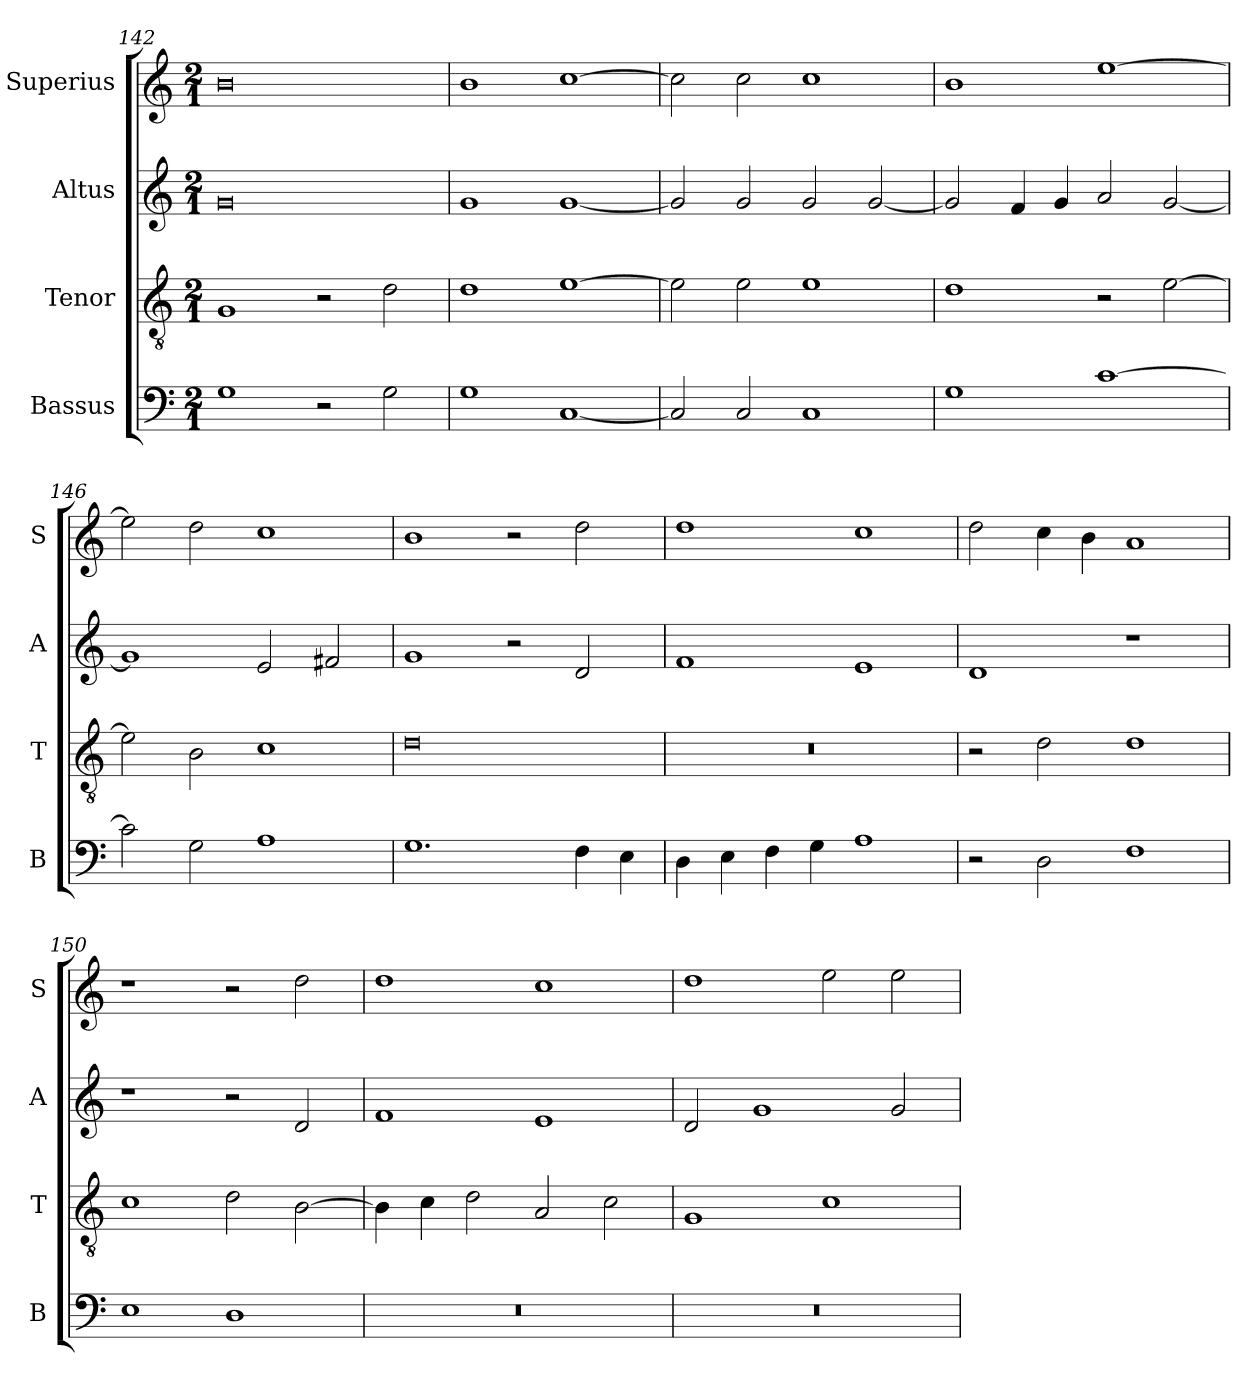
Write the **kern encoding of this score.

**kern	**kern	**kern	**kern
*part4	*part3	*part2	*part1
*staff4	*staff3	*staff2	*staff1
*I"Bassus	*I"Tenor	*I"Altus	*I"Superius
*I'B	*I'T	*I'A	*I'S
*clefF4	*clefGv2	*clefG2	*clefG2
*k[]	*k[]	*k[]	*k[]
*C:	*C:	*C:	*C:
*M2/1	*M2/1	*M2/1	*M2/1
=142	=142	=142	=142
1G	1G	0g	0b
2r	2r	.	.
2G	2d	.	.
=143	=143	=143	=143
1G	1d	1g	1b
[1C	[1e	[1g	[1cc
=144	=144	=144	=144
2C]	2e]	2g]	2cc]
2C	2e	2g	2cc
1C	1e	2g	1cc
.	.	[2g	.
=145	=145	=145	=145
1G	1d	2g]	1b
.	.	4f	.
.	.	4g	.
[1c	2r	2a	[1ee
.	[2e	[2g	.
=146	=146	=146	=146
2c]	2e]	1g]	2ee]
2G	2B	.	2dd
1A	1c	2e	1cc
.	.	2f#X	.
=147	=147	=147	=147
1.G	0d	1g	1b
.	.	2r	2r
4F	.	2d	2dd
4E	.	.	.
=148	=148	=148	=148
4D	0r	1f	1dd
4E	.	.	.
4F	.	.	.
4G	.	.	.
1A	.	1e	1cc
=149	=149	=149	=149
2r	2r	1d	2dd
2D	2d	.	4cc
.	.	.	4b
1F	1d	1r	1a
=150	=150	=150	=150
1E	1c	1r	1r
1D	2d	2r	2r
.	[2B	2d	2dd
=151	=151	=151	=151
0r	4B]	1f	1dd
.	4c	.	.
.	2d	.	.
.	2A	1e	1cc
.	2c	.	.
=152	=152	=152	=152
0r	1G	2d	1dd
.	.	1g	.
.	1c	.	2ee
.	.	2g	2ee
=	=	=	=
*-	*-	*-	*-
